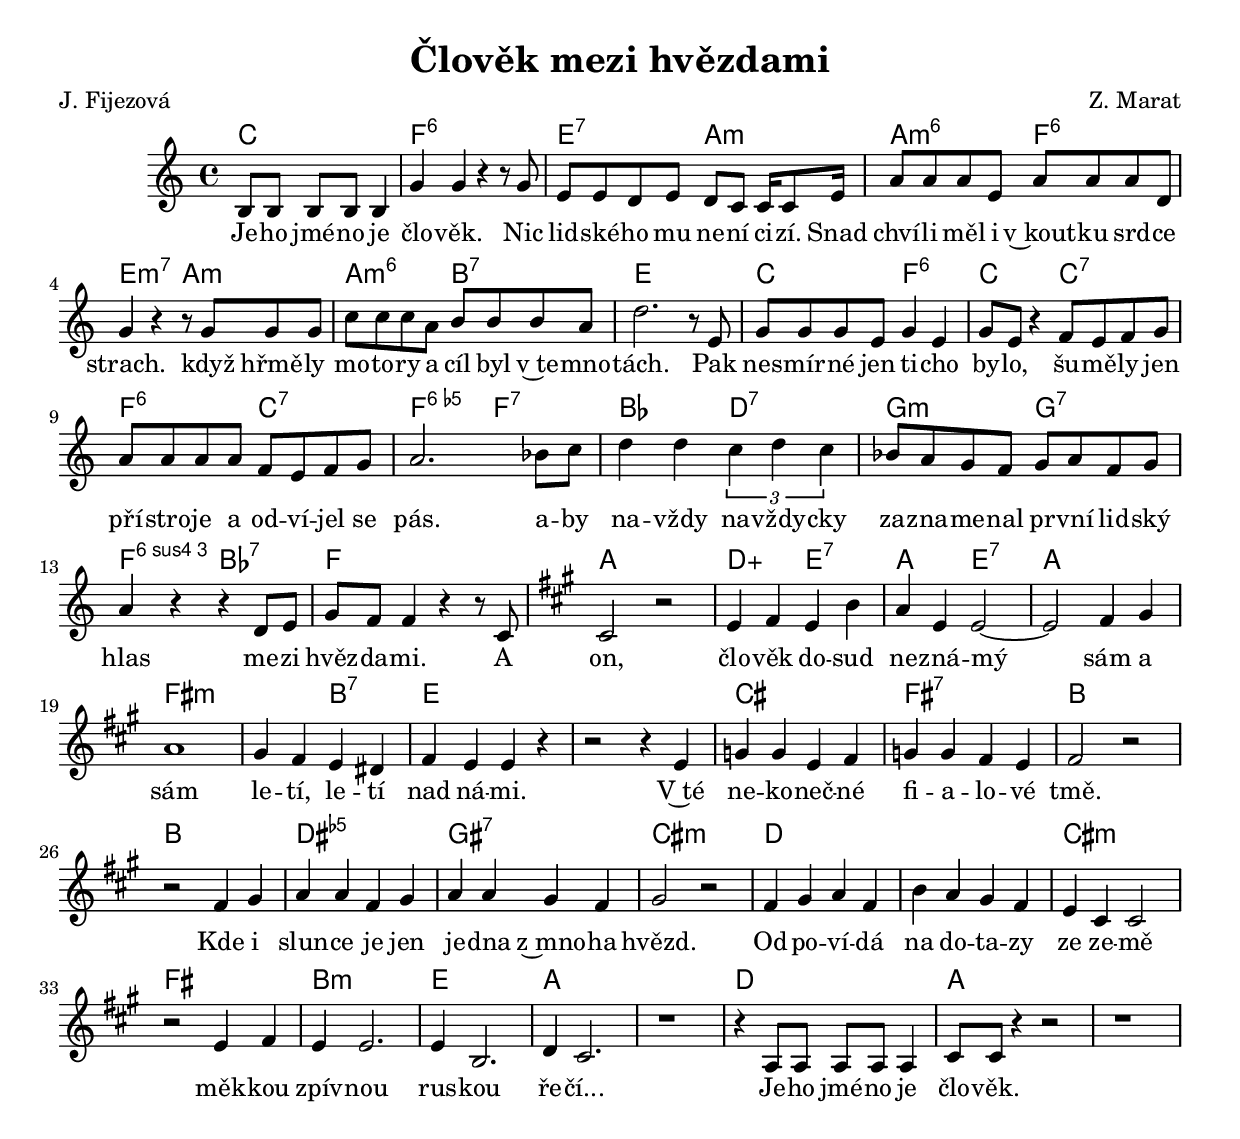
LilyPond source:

\version "2.20.0"
\header {
        title = "Člověk mezi hvězdami"
        composer = "Z. Marat"
	poet = "J. Fijezová"
}

melody = \relative c' { \clef treble          
\time 4/4 \key c \major
\partial 2. b8 b b b b4 | g' g r r8 g | e e d e d c c16 c8 e16 |
a8 a a e a a a d, | g4 r r8 g g g | c c c a b b b a | d2. r8 e, | 
g g g e g4 e | g8 e r4 f8 e f g | a a a a f e f g | a2. bes8 c |
d4 d \times 2/3 {c d c} | bes8 a g f g a f g | a4 r r d,8 e |
g f f4 r r8 c | 
\key a \major cis2 r | e4 fis e b' | a e e2 ~ |  e2 fis4 gis | a1 |
gis4 fis e dis | fis e e r | r2 r4 e | g g e fis | g g fis e | fis2 r
| r fis4 gis | a a fis gis | a a gis fis | gis2 r | fis4 gis a fis |
b a gis fis | e cis cis2 | r e4 fis | e e2. | e4 b2. | d4 cis2.|  r1 |
r4 a8 a a a  a4 | cis8 cis r4 r2 | r1 |


}

text = \lyricmode {
Je -- ho jmé -- no je člo -- věk.
Nic lid -- ské -- ho mu ne -- ní ci -- zí.
Snad chví -- li měl i v~kout -- ku srd -- ce strach.
když hřmě -- ly mo -- to -- ry a cíl byl v~te -- mno -- tách.
Pak nes -- mír -- né jen ti -- cho by -- lo,
šu -- mě -- ly jen pří -- stro -- je a od -- ví -- jel se pás.
a -- by na -- vždy na -- vždy -- cky za -- zna -- me -- nal pr -- vní
lid -- ský hlas me -- zi hvěz -- da -- mi. 
A on, člo -- věk do -- sud ne -- zná -- mý sám a sám 
le -- tí, le -- tí nad ná -- mi.
V~té ne -- ko -- neč -- né fi -- a -- lo -- vé tmě.
Kde i slun -- ce je jen je -- dna z~mno -- ha hvězd.
Od -- po -- ví -- dá na do -- ta -- zy ze ze -- mě měk -- kou 
zpív -- nou rus -- kou ře -- čí...
Je -- ho jmé -- no je člo -- věk.
}





accompaniment =\chordmode {
c2. f1:6 e2:7 a:m a:m6 f:6
e:m7 a:m a:m6 b:7 e1 c2 f:6
c c:7 f:6 c:7 f:5-.6 f:7 bes d:7
g:m g:7 f:6.4 bes:7 f1| a
d2:5+ e:7 a e:7 a1 fis:m fis2:m b:7 e1
e cis fis:7 b b dis:5- gis:7 cis:m d d cis:m fis
b:m e a s d a 
		}

                       \score {
                               <<
                                 \new ChordNames {
                                     \set chordChanges = ##t
                                      \accompaniment
                                    }

                                  \new Voice = "one" { \autoBeamOn \melody }
                                  \new Lyrics \lyricsto "one" \text
                               >>
                               \midi  { \tempo 4=180}
                               \layout { linewidth = 20.0\cm }
                       }


